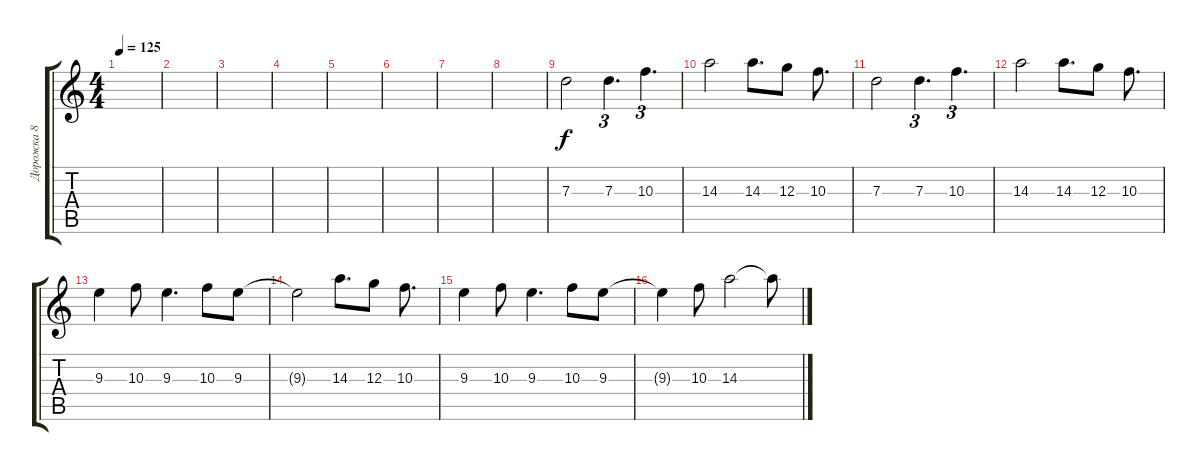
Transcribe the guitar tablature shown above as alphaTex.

\track ("Дорожка 8" "Дорожка 8") {instrument acousticguitarsteel}
\staff {score tabs}
\tuning (E4 B3 G3 D3 A2 E2) {hide}
\ts (4 4)
\tempo 125
\clef g2
\ks c
|
|
|
|
|
|
|
|
7.3.2 7.3.4{d tu (3 2)} 10.3.4{d tu (3 2)} |
14.3.2 14.3.8{d} 12.3.8 10.3.8{d} |
7.3.2 7.3.4{d tu (3 2)} 10.3.4{d tu (3 2)} |
14.3.2 14.3.8{d} 12.3.8 10.3.8{d} |
9.3.4 10.3.8 9.3.4{d} 10.3.8 9.3.8 |
9.3{t}.2 14.3.8{d} 12.3.8 10.3.8{d} |
9.3.4 10.3.8 9.3.4{d} 10.3.8 9.3.8 |
9.3{t}.4 10.3.8 14.3.2 14.3{t}.8
